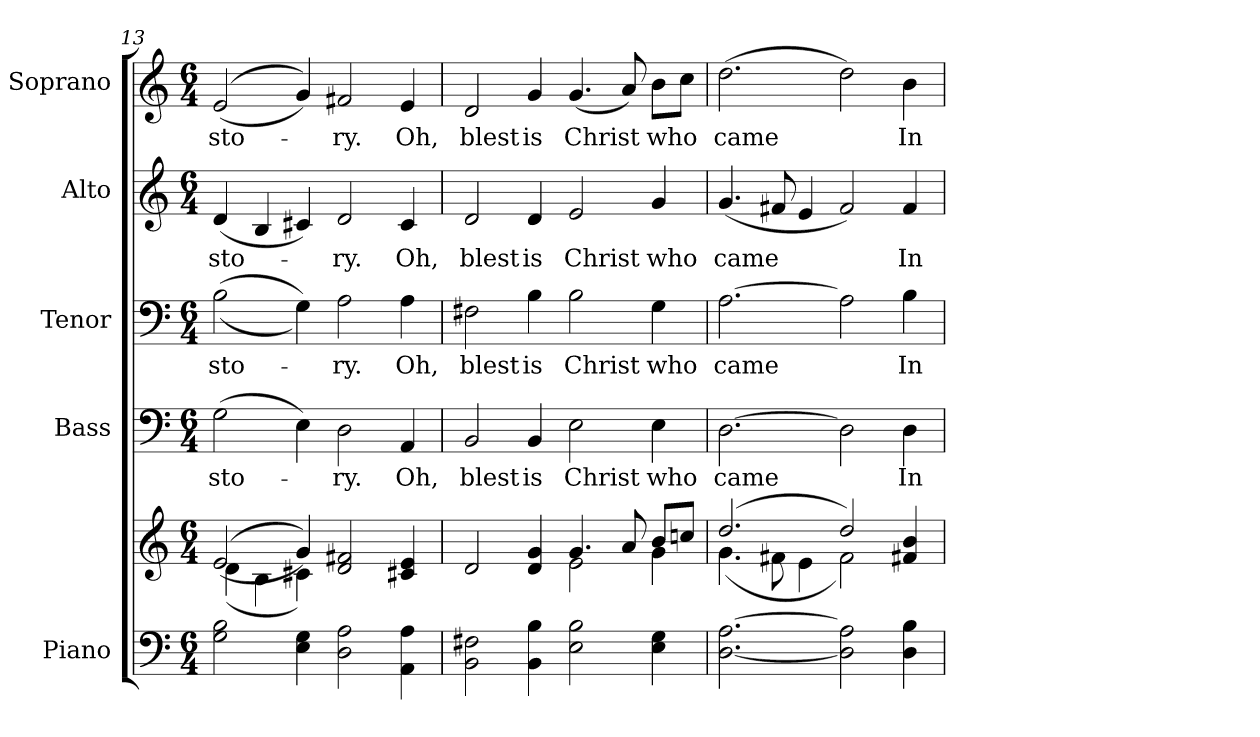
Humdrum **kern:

**kern	**kern	**kern	**text	**kern	**text	**kern	**text	**kern	**text
*part5	*part5	*part4	*part4	*part3	*part3	*part2	*part2	*part1	*part1
*staff6	*staff5	*staff4	*staff4	*staff3	*staff3	*staff2	*staff2	*staff1	*staff1
*I"Piano	*	*I"Bass	*	*I"Tenor	*	*I"Alto	*	*I"Soprano	*
*I'Pno.	*	*I'B.	*	*I'T.	*	*I'A.	*	*I'S.	*
*clefF4	*clefG2	*clefF4	*	*clefF4	*	*clefG2	*	*clefG2	*
*k[]	*k[]	*k[]	*	*k[]	*	*k[]	*	*k[]	*
*C:	*C:	*C:	*	*C:	*	*C:	*	*C:	*
*M6/4	*M6/4	*M6/4	*	*M6/4	*	*M6/4	*	*M6/4	*
=13	=13	=13	=13	=13	=13	=13	=13	=13	=13
*	*^	*	*	*	*	*	*	*	*
!	!	!	!	!LO:LY:b:color=#000000	!	!	!	!	!	!
!	!	!	!	!	!	!LO:LY:b:color=#000000	!	!	!	!
!	!	!	!	!	!	!	!	!LO:LY:b:color=#000000	!	!
!	!	!	!	!	!	!	!	!	!	!LO:LY:b:color=#000000
2Gi\ 2Bi	((2ei/	(4di\	(2Gi\	sto-	((2Bi\	sto-	(4di/	sto-	((2ei/	sto-
.	.	4Bi\	.	.	.	.	4Bi/	.	.	.
4Ei\ 4Gi	4gi/))	4c#Xi\)	4Ei\)	.	4Gi\))	.	4c#Xi/)	.	4gi/))	.
!	!	!	!	!LO:LY:b:color=#000000	!	!	!	!	!	!
!	!	!	!	!	!	!LO:LY:b:color=#000000	!	!	!	!
!	!	!	!	!	!	!	!	!LO:LY:b:color=#000000	!	!
!	!	!	!	!	!	!	!	!	!	!LO:LY:b:color=#000000
2Di\ 2Ai	2di/ 2f#Xi	2.ryy	2Di\	-ry.	2Ai\	-ry.	2di/	-ry.	2f#Xi/	-ry.
!	!	!	!	!LO:LY:b:color=#000000	!	!	!	!	!	!
!	!	!	!	!	!	!LO:LY:b:color=#000000	!	!	!	!
!	!	!	!	!	!	!	!	!LO:LY:b:color=#000000	!	!
!	!	!	!	!	!	!	!	!	!	!LO:LY:b:color=#000000
4AAi\ 4Ai	4c#Xi/ 4ei	.	4AAi/	Oh,	4Ai\	Oh,	4c#i/	Oh,	4ei/	Oh,
!!LO:PB:g=z
=14	=14	=14	=14	=14	=14	=14	=14	=14	=14	=14
!	!	!	!	!LO:LY:b:color=#000000	!	!	!	!	!	!
!	!	!	!	!	!	!LO:LY:b:color=#000000	!	!	!	!
!	!	!	!	!	!	!	!	!LO:LY:b:color=#000000	!	!
!	!	!	!	!	!	!	!	!	!	!LO:LY:b:color=#000000
2BBi\ 2F#Xi	2di/	2.ryy	2BBi/	blest	2F#Xi\	blest	2di/	blest	2di/	blest
!	!	!	!	!LO:LY:b:color=#000000	!	!	!	!	!	!
!	!	!	!	!	!	!LO:LY:b:color=#000000	!	!	!	!
!	!	!	!	!	!	!	!	!LO:LY:b:color=#000000	!	!
!	!	!	!	!	!	!	!	!	!	!LO:LY:b:color=#000000
4BBi\ 4Bi	4di/ 4gi	.	4BBi/	is	4Bi\	is	4di/	is	4gi/	is
!	!	!	!	!LO:LY:b:color=#000000	!	!	!	!	!	!
!	!	!	!	!	!	!LO:LY:b:color=#000000	!	!	!	!
!	!	!	!	!	!	!	!	!LO:LY:b:color=#000000	!	!
!	!	!	!	!	!	!	!	!	!	!LO:LY:b:color=#000000
2Ei\ 2Bi	4.gi/	2ei\	2Ei\	Christ	2Bi\	Christ	2ei/	Christ	(4.gi/	Christ
.	8ai/	.	.	.	.	.	.	.	8ai/)	.
!	!	!	!	!LO:LY:b:color=#000000	!	!	!	!	!	!
!	!	!	!	!	!	!LO:LY:b:color=#000000	!	!	!	!
!	!	!	!	!	!	!	!	!LO:LY:b:color=#000000	!	!
!	!	!	!	!	!	!	!	!	!	!LO:LY:b:color=#000000
4Ei\ 4Gi	8bi/L	4gi\	4Ei\	who	4Gi\	who	4gi/	who	8bi\L	who
.	8ccni/J	.	.	.	.	.	.	.	8cci\J	.
=15	=15	=15	=15	=15	=15	=15	=15	=15	=15	=15
!	!	!	!	!LO:LY:b:color=#000000	!	!	!	!	!	!
!	!	!	!	!	!	!LO:LY:b:color=#000000	!	!	!	!
!	!	!	!	!	!	!	!	!LO:LY:b:color=#000000	!	!
!	!	!	!	!	!	!	!	!	!	!LO:LY:b:color=#000000
[<2.Di\ [>2.Ai	(2.ddi/	(4.gi\	[>2.Di\	came	[>2.Ai\	came	(4.gi/	came	(2.ddi\	came
.	.	8f#Xi\	.	.	.	.	8f#Xi/	.	.	.
.	.	4ei\	.	.	.	.	4ei/	.	.	.
2Di\] 2Ai]	2ddi/)	2f#i\)	2Di\]	.	2Ai\]	.	2f#i/)	.	2ddi\)	.
!	!	!	!	!LO:LY:b:color=#000000	!	!	!	!	!	!
!	!	!	!	!	!	!LO:LY:b:color=#000000	!	!	!	!
!	!	!	!	!	!	!	!	!LO:LY:b:color=#000000	!	!
!	!	!	!	!	!	!	!	!	!	!LO:LY:b:color=#000000
4Di\ 4Bi	4f#Xi/ 4bi	4ryy	4Di\	In	4Bi\	In	4f#i/	In	4bi\	In
*	*v	*v	*	*	*	*	*	*	*	*
=	=	=	=	=	=	=	=	=	=
*-	*-	*-	*-	*-	*-	*-	*-	*-	*-
